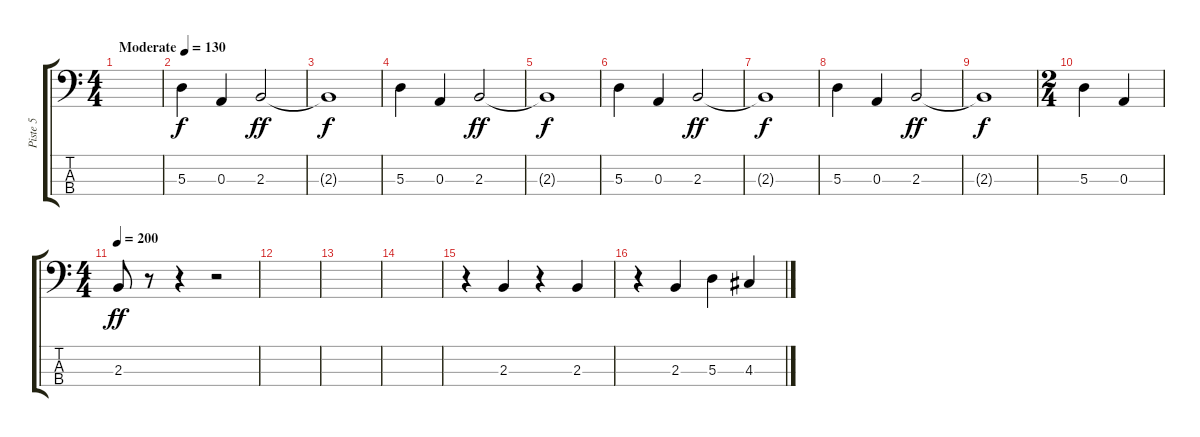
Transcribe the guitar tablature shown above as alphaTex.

\track ("Piste 5" "Piste 5") {instrument electricbassfinger}
\staff {score tabs}
\tuning (G2 D2 A1 E1) {hide}
\ts (4 4)
\tempo (130 "Moderate")
\clef f4
\ks c
|
5.3.4 0.3.4 2.3.2{dy ff} |
2.3{t}.1{dy f} |
5.3.4 0.3.4 2.3.2{dy ff} |
2.3{t}.1{dy f} |
5.3.4 0.3.4 2.3.2{dy ff} |
2.3{t}.1{dy f} |
5.3.4 0.3.4 2.3.2{dy ff} |
2.3{t}.1{dy f} |
\ts (2 4)
5.3.4 0.3.4 |
\ts (4 4)
\tempo 200
2.3.8{dy ff} r.8 r.4 r.2 |
|
|
|
r.4 2.3.4 r.4 2.3.4 |
r.4 2.3.4 5.3.4 4.3.4
